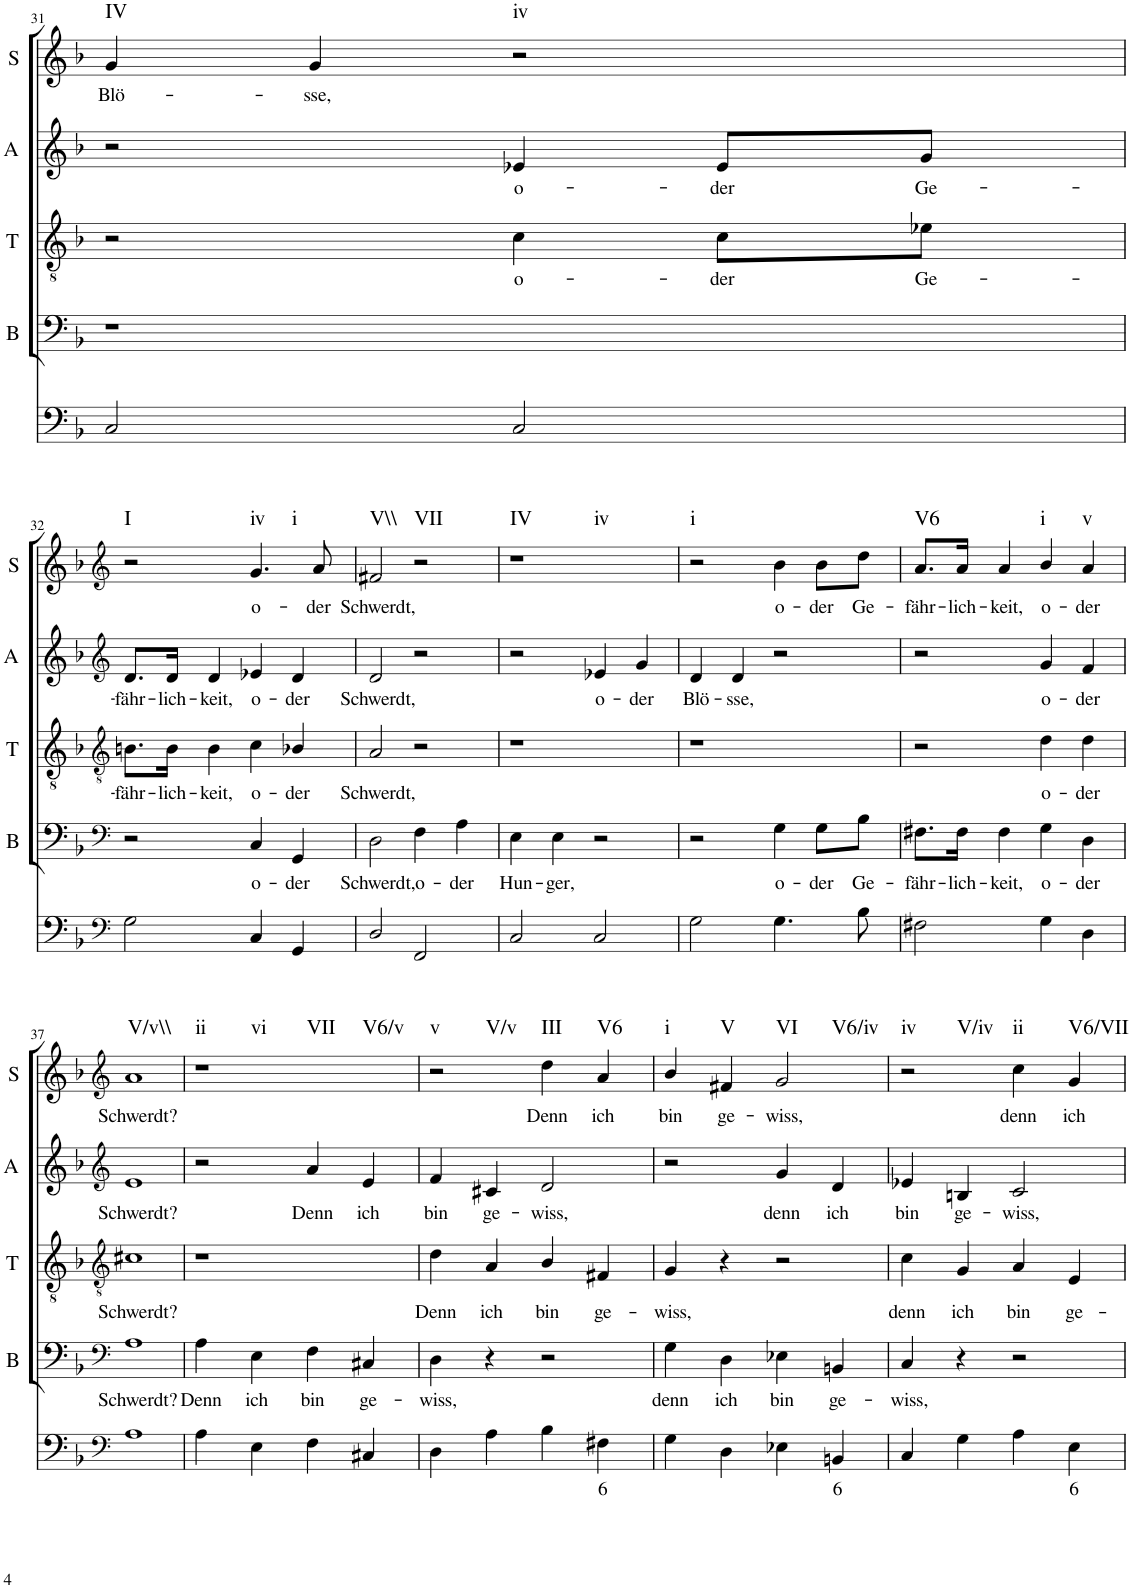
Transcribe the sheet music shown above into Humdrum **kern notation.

**kern	**text	**kern	**text	**kern	**text	**kern	**text	**kern	**text	**harte
*part5	*part5	*part4	*part4	*part3	*part3	*part2	*part2	*part1	*part1	*part1
*staff5	*staff5	*staff4	*staff4	*staff3	*staff3	*staff2	*staff2	*staff1	*staff1	*
*I"Continuo	*	*I"Bass	*	*I"Tenor	*	*I"Alto	*	*I"Soprano	*	*
*	*	*I'B	*	*I'T	*	*I'A	*	*I'S	*	*
!!LO:PB:g=z
*clefF4	*	*clefF4	*	*clefGv2	*	*clefG2	*	*clefG2	*	*
*k[b-]	*	*k[b-]	*	*k[b-]	*	*k[b-]	*	*k[b-]	*	*
*M4/4	*	*M4/4	*	*M4/4	*	*M4/4	*	*M4/4	*	*
=31	=31	=31	=31	=31	=31	=31	=31	=31	=31	=31
!	!	!	!	!	!	!	!	!	!LO:LY:b	!LO:H:kt=IV
2C/	.	1r	.	2r	.	2r	.	4g/	Blö-	N
!	!	!	!	!	!	!	!	!	!LO:LY:b	!
.	.	.	.	.	.	.	.	4g/	sse,	.
!	!	!	!	!	!LO:LY:b	!	!LO:LY:b	!	!	!LO:H:kt=iv
2C/	.	.	.	4c\	o-	4e-X/	o-	2r	.	N
!	!	!	!	!	!LO:LY:b	!	!LO:LY:b	!	!	!
.	.	.	.	8c\L	der	8e-/L	der	.	.	.
!	!	!	!	!	!LO:LY:b	!	!LO:LY:b	!	!	!
.	.	.	.	8e-X\J	Ge-	8g/J	Ge-	.	.	.
!!LO:LB:g=z
=32	=32	=32	=32	=32	=32	=32	=32	=32	=32	=32
*clefF4	*	*clefF4	*	*clefGv2	*	*clefG2	*	*clefG2	*	*
!	!	!	!	!	!LO:LY:b	!	!LO:LY:b	!	!	!LO:H:kt=I
2G\	.	2r	.	8.Bn\L	fähr-	8.d/L	fähr-	2r	.	N
!	!	!	!	!	!LO:LY:b	!	!LO:LY:b	!	!	!
.	.	.	.	16B\Jk	lich-	16d/Jk	lich-	.	.	.
!	!	!	!	!	!LO:LY:b	!	!LO:LY:b	!	!	!
.	.	.	.	4B\	keit,	4d/	keit,	.	.	.
!	!	!	!LO:LY:b	!	!LO:LY:b	!	!LO:LY:b	!	!LO:LY:b	!LO:H:n=1:kt=iv
!	!	!	!	!	!	!	!	!	!	!LO:H:n=2:kt=i
4C/	.	4C/	o-	4c\	o-	4e-X/	o-	4.g/	o-	N N
!	!	!	!LO:LY:b	!	!LO:LY:b	!	!LO:LY:b	!	!	!
4GG/	.	4GG/	der	4B-X/	der	4d/	der	.	.	.
!	!	!	!	!	!	!	!	!	!LO:LY:b	!
.	.	.	.	.	.	.	.	8a/	der	.
=33	=33	=33	=33	=33	=33	=33	=33	=33	=33	=33
!	!	!	!LO:LY:b	!	!LO:LY:b	!	!LO:LY:b	!	!LO:LY:b	!LO:H:kt=V\\
2D/	.	2D\	Schwerdt,	2A/	Schwerdt,	2d/	Schwerdt,	2f#X/	Schwerdt,	N
!	!	!	!LO:LY:b	!	!	!	!	!	!	!LO:H:kt=VII
2FF/	.	4F\	o-	2r	.	2r	.	2r	.	N
!	!	!	!LO:LY:b	!	!	!	!	!	!	!
.	.	4A\	der	.	.	.	.	.	.	.
=34	=34	=34	=34	=34	=34	=34	=34	=34	=34	=34
!	!	!	!LO:LY:b	!	!	!	!	!	!	!LO:H:n=1:kt=IV
!	!	!	!	!	!	!	!	!	!	!LO:H:n=2:kt=iv
2C/	.	4E\	Hun-	1r	.	2r	.	1r	.	N N
!	!	!	!LO:LY:b	!	!	!	!	!	!	!
.	.	4E\	ger,	.	.	.	.	.	.	.
!	!	!	!	!	!	!	!LO:LY:b	!	!	!
2C/	.	2r	.	.	.	4e-X/	o-	.	.	.
!	!	!	!	!	!	!	!LO:LY:b	!	!	!
.	.	.	.	.	.	4g/	der	.	.	.
=35	=35	=35	=35	=35	=35	=35	=35	=35	=35	=35
!	!	!	!	!	!	!	!LO:LY:b	!	!	!LO:H:kt=i
2G\	.	2r	.	1r	.	4d/	Blö-	2r	.	N
!	!	!	!	!	!	!	!LO:LY:b	!	!	!
.	.	.	.	.	.	4d/	sse,	.	.	.
!	!	!	!LO:LY:b	!	!	!	!	!	!LO:LY:b	!
4.G\	.	4G\	o-	.	.	2r	.	4b-\	o-	.
!	!	!	!LO:LY:b	!	!	!	!	!	!LO:LY:b	!
.	.	8G\L	der	.	.	.	.	8b-\L	der	.
!	!	!	!LO:LY:b	!	!	!	!	!	!LO:LY:b	!
8B-\	.	8B-\J	Ge-	.	.	.	.	8dd\J	Ge-	.
=36	=36	=36	=36	=36	=36	=36	=36	=36	=36	=36
!	!	!	!LO:LY:b	!	!	!	!	!	!LO:LY:b	!LO:H:kt=V6
2F#X\	.	8.F#X\L	fähr-	2r	.	2r	.	8.a/L	fähr-	N
!	!	!	!LO:LY:b	!	!	!	!	!	!LO:LY:b	!
.	.	16F#\Jk	lich-	.	.	.	.	16a/Jk	lich-	.
!	!	!	!LO:LY:b	!	!	!	!	!	!LO:LY:b	!
.	.	4F#\	keit,	.	.	.	.	4a/	keit,	.
!	!	!	!LO:LY:b	!	!LO:LY:b	!	!LO:LY:b	!	!LO:LY:b	!LO:H:kt=i
4G\	.	4G\	o-	4d\	o-	4g/	o-	4b-/	o-	N
!	!	!	!LO:LY:b	!	!LO:LY:b	!	!LO:LY:b	!	!LO:LY:b	!LO:H:kt=v
4D\	.	4D\	der	4d\	der	4f/	der	4a/	der	N
!!LO:LB:g=z
=37	=37	=37	=37	=37	=37	=37	=37	=37	=37	=37
*clefF4	*	*clefF4	*	*clefGv2	*	*clefG2	*	*clefG2	*	*
!	!	!	!LO:LY:b	!	!LO:LY:b	!	!LO:LY:b	!	!LO:LY:b	!LO:H:kt=V/v\\
1A	.	1A	Schwerdt?	1c#X	Schwerdt?	1e	Schwerdt?	1a	Schwerdt?	N
=38	=38	=38	=38	=38	=38	=38	=38	=38	=38	=38
!	!	!	!LO:LY:b	!	!	!	!	!	!	!LO:H:n=1:kt=ii
!	!	!	!	!	!	!	!	!	!	!LO:H:n=2:kt=vi
!	!	!	!	!	!	!	!	!	!	!LO:H:n=3:kt=VII
!	!	!	!	!	!	!	!	!	!	!LO:H:n=4:kt=V6/v
4A\	.	4A\	Denn	1r	.	2r	.	1r	.	N N N N
!	!	!	!LO:LY:b	!	!	!	!	!	!	!
4E\	.	4E\	ich	.	.	.	.	.	.	.
!	!	!	!LO:LY:b	!	!	!	!LO:LY:b	!	!	!
4F\	.	4F\	bin	.	.	4a/	Denn	.	.	.
!	!	!	!LO:LY:b	!	!	!	!LO:LY:b	!	!	!
4C#X/	.	4C#X/	ge-	.	.	4e/	ich	.	.	.
=39	=39	=39	=39	=39	=39	=39	=39	=39	=39	=39
!	!	!	!LO:LY:b	!	!LO:LY:b	!	!LO:LY:b	!	!	!LO:H:n=1:kt=v
!	!	!	!	!	!	!	!	!	!	!LO:H:n=2:kt=V/v
4D\	.	4D\	wiss,	4d\	Denn	4f/	bin	2r	.	N N
!	!	!	!	!	!LO:LY:b	!	!LO:LY:b	!	!	!
4A\	.	4r	.	4A/	ich	4c#X/	ge-	.	.	.
!	!	!	!	!	!LO:LY:b	!	!LO:LY:b	!	!LO:LY:b	!LO:H:kt=III
4B-\	.	2r	.	4B-/	bin	2d/	wiss,	4dd\	Denn	N
!	!LO:LY:b	!	!	!	!LO:LY:b	!	!	!	!LO:LY:b	!LO:H:kt=V6
4F#X\	6	.	.	4F#X/	ge-	.	.	4a/	ich	N
=40	=40	=40	=40	=40	=40	=40	=40	=40	=40	=40
!	!	!	!LO:LY:b	!	!LO:LY:b	!	!	!	!LO:LY:b	!LO:H:kt=i
4G\	.	4G\	denn	4G/	wiss,	2r	.	4b-/	bin	N
!	!	!	!LO:LY:b	!	!	!	!	!	!LO:LY:b	!LO:H:kt=V
4D\	.	4D\	ich	4r	.	.	.	4f#X/	ge-	N
!	!	!	!LO:LY:b	!	!	!	!LO:LY:b	!	!LO:LY:b	!LO:H:n=1:kt=VI
!	!	!	!	!	!	!	!	!	!	!LO:H:n=2:kt=V6/iv
4E-X\	.	4E-X\	bin	2r	.	4g/	denn	2g/	wiss,	N N
!	!LO:LY:b	!	!LO:LY:b	!	!	!	!LO:LY:b	!	!	!
4BBn/	6	4BBn/	ge-	.	.	4d/	ich	.	.	.
=41	=41	=41	=41	=41	=41	=41	=41	=41	=41	=41
!	!	!	!LO:LY:b	!	!LO:LY:b	!	!LO:LY:b	!	!	!LO:H:n=1:kt=iv
!	!	!	!	!	!	!	!	!	!	!LO:H:n=2:kt=V/iv
4C/	.	4C/	wiss,	4c\	denn	4e-X/	bin	2r	.	N N
!	!	!	!	!	!LO:LY:b	!	!LO:LY:b	!	!	!
4G\	.	4r	.	4G/	ich	4Bn/	ge-	.	.	.
!	!	!	!	!	!LO:LY:b	!	!LO:LY:b	!	!LO:LY:b	!LO:H:kt=ii
4A\	.	2r	.	4A/	bin	2c/	wiss,	4cc\	denn	N
!	!LO:LY:b	!	!	!	!LO:LY:b	!	!	!	!LO:LY:b	!LO:H:kt=V6/VII
4E\	6	.	.	4E/	ge-	.	.	4g/	ich	N
=	=	=	=	=	=	=	=	=	=	=
*-	*-	*-	*-	*-	*-	*-	*-	*-	*-	*-
